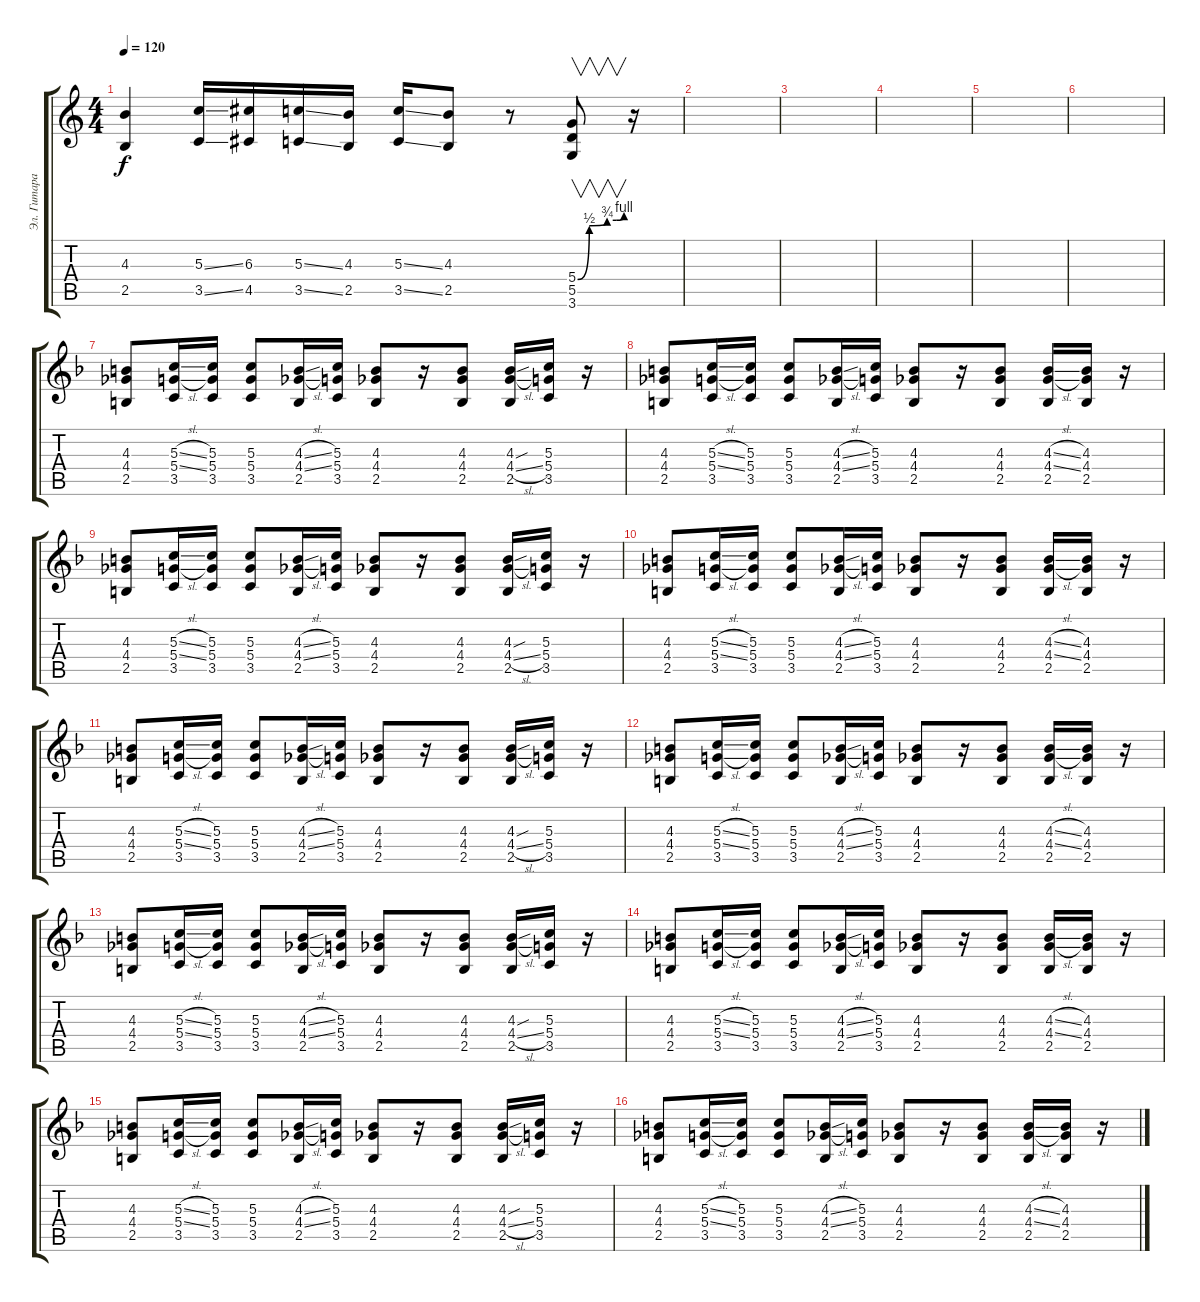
\track ("Эл. Гитара" "Эл. Гитара") {instrument distortionguitar}
\staff {score tabs}
\tuning (E4 B3 G3 D3 A2 E2) {hide}
\ts (4 4)
\tempo 120
\clef g2
\ks c
(4.3 2.5).4{dy f} (5.3{ss} 3.5{ss}).16 (6.3 4.5).16 (5.3{ss} 3.5{ss}).16 (4.3 2.5).16 (5.3{ss} 3.5{ss}).16 (4.3 2.5).8 r.8 (5.4{be (custom 0 0 15 2 38 3 50 3 60 4)} 5.5 3.6).8{v} r.16 |
|
|
|
|
|
\ks dminor
(4.3 4.4 2.5).8 (5.3{sl} 5.4{sl} 3.5).16 (5.3 5.4 3.5).16 (5.3 5.4 3.5).8 (4.3{sl} 4.4{sl} 2.5).16 (5.3 5.4 3.5).16 (4.3 4.4 2.5).8 r.16 (4.3 4.4 2.5).8 (4.3{sou} 4.4{sl} 2.5).16 (5.3 5.4 3.5).16 r.16 |
(4.3 4.4 2.5).8 (5.3{sl} 5.4{sl} 3.5).16 (5.3 5.4 3.5).16 (5.3 5.4 3.5).8 (4.3{sl} 4.4{sl} 2.5).16 (5.3 5.4 3.5).16 (4.3 4.4 2.5).8 r.16 (4.3 4.4 2.5).8 (4.3{sl} 4.4{sl} 2.5).16 (4.3 4.4 2.5).16 r.16 |
(4.3 4.4 2.5).8 (5.3{sl} 5.4{sl} 3.5).16 (5.3 5.4 3.5).16 (5.3 5.4 3.5).8 (4.3{sl} 4.4{sl} 2.5).16 (5.3 5.4 3.5).16 (4.3 4.4 2.5).8 r.16 (4.3 4.4 2.5).8 (4.3{sou} 4.4{sl} 2.5).16 (5.3 5.4 3.5).16 r.16 |
(4.3 4.4 2.5).8 (5.3{sl} 5.4{sl} 3.5).16 (5.3 5.4 3.5).16 (5.3 5.4 3.5).8 (4.3{sl} 4.4{sl} 2.5).16 (5.3 5.4 3.5).16 (4.3 4.4 2.5).8 r.16 (4.3 4.4 2.5).8 (4.3{sl} 4.4{sl} 2.5).16 (4.3 4.4 2.5).16 r.16 |
(4.3 4.4 2.5).8 (5.3{sl} 5.4{sl} 3.5).16 (5.3 5.4 3.5).16 (5.3 5.4 3.5).8 (4.3{sl} 4.4{sl} 2.5).16 (5.3 5.4 3.5).16 (4.3 4.4 2.5).8 r.16 (4.3 4.4 2.5).8 (4.3{sou} 4.4{sl} 2.5).16 (5.3 5.4 3.5).16 r.16 |
(4.3 4.4 2.5).8 (5.3{sl} 5.4{sl} 3.5).16 (5.3 5.4 3.5).16 (5.3 5.4 3.5).8 (4.3{sl} 4.4{sl} 2.5).16 (5.3 5.4 3.5).16 (4.3 4.4 2.5).8 r.16 (4.3 4.4 2.5).8 (4.3{sl} 4.4{sl} 2.5).16 (4.3 4.4 2.5).16 r.16 |
(4.3 4.4 2.5).8 (5.3{sl} 5.4{sl} 3.5).16 (5.3 5.4 3.5).16 (5.3 5.4 3.5).8 (4.3{sl} 4.4{sl} 2.5).16 (5.3 5.4 3.5).16 (4.3 4.4 2.5).8 r.16 (4.3 4.4 2.5).8 (4.3{sou} 4.4{sl} 2.5).16 (5.3 5.4 3.5).16 r.16 |
(4.3 4.4 2.5).8 (5.3{sl} 5.4{sl} 3.5).16 (5.3 5.4 3.5).16 (5.3 5.4 3.5).8 (4.3{sl} 4.4{sl} 2.5).16 (5.3 5.4 3.5).16 (4.3 4.4 2.5).8 r.16 (4.3 4.4 2.5).8 (4.3{sl} 4.4{sl} 2.5).16 (4.3 4.4 2.5).16 r.16 |
(4.3 4.4 2.5).8 (5.3{sl} 5.4{sl} 3.5).16 (5.3 5.4 3.5).16 (5.3 5.4 3.5).8 (4.3{sl} 4.4{sl} 2.5).16 (5.3 5.4 3.5).16 (4.3 4.4 2.5).8 r.16 (4.3 4.4 2.5).8 (4.3{sou} 4.4{sl} 2.5).16 (5.3 5.4 3.5).16 r.16 |
(4.3 4.4 2.5).8 (5.3{sl} 5.4{sl} 3.5).16 (5.3 5.4 3.5).16 (5.3 5.4 3.5).8 (4.3{sl} 4.4{sl} 2.5).16 (5.3 5.4 3.5).16 (4.3 4.4 2.5).8 r.16 (4.3 4.4 2.5).8 (4.3{sl} 4.4{sl} 2.5).16 (4.3 4.4 2.5).16 r.16
